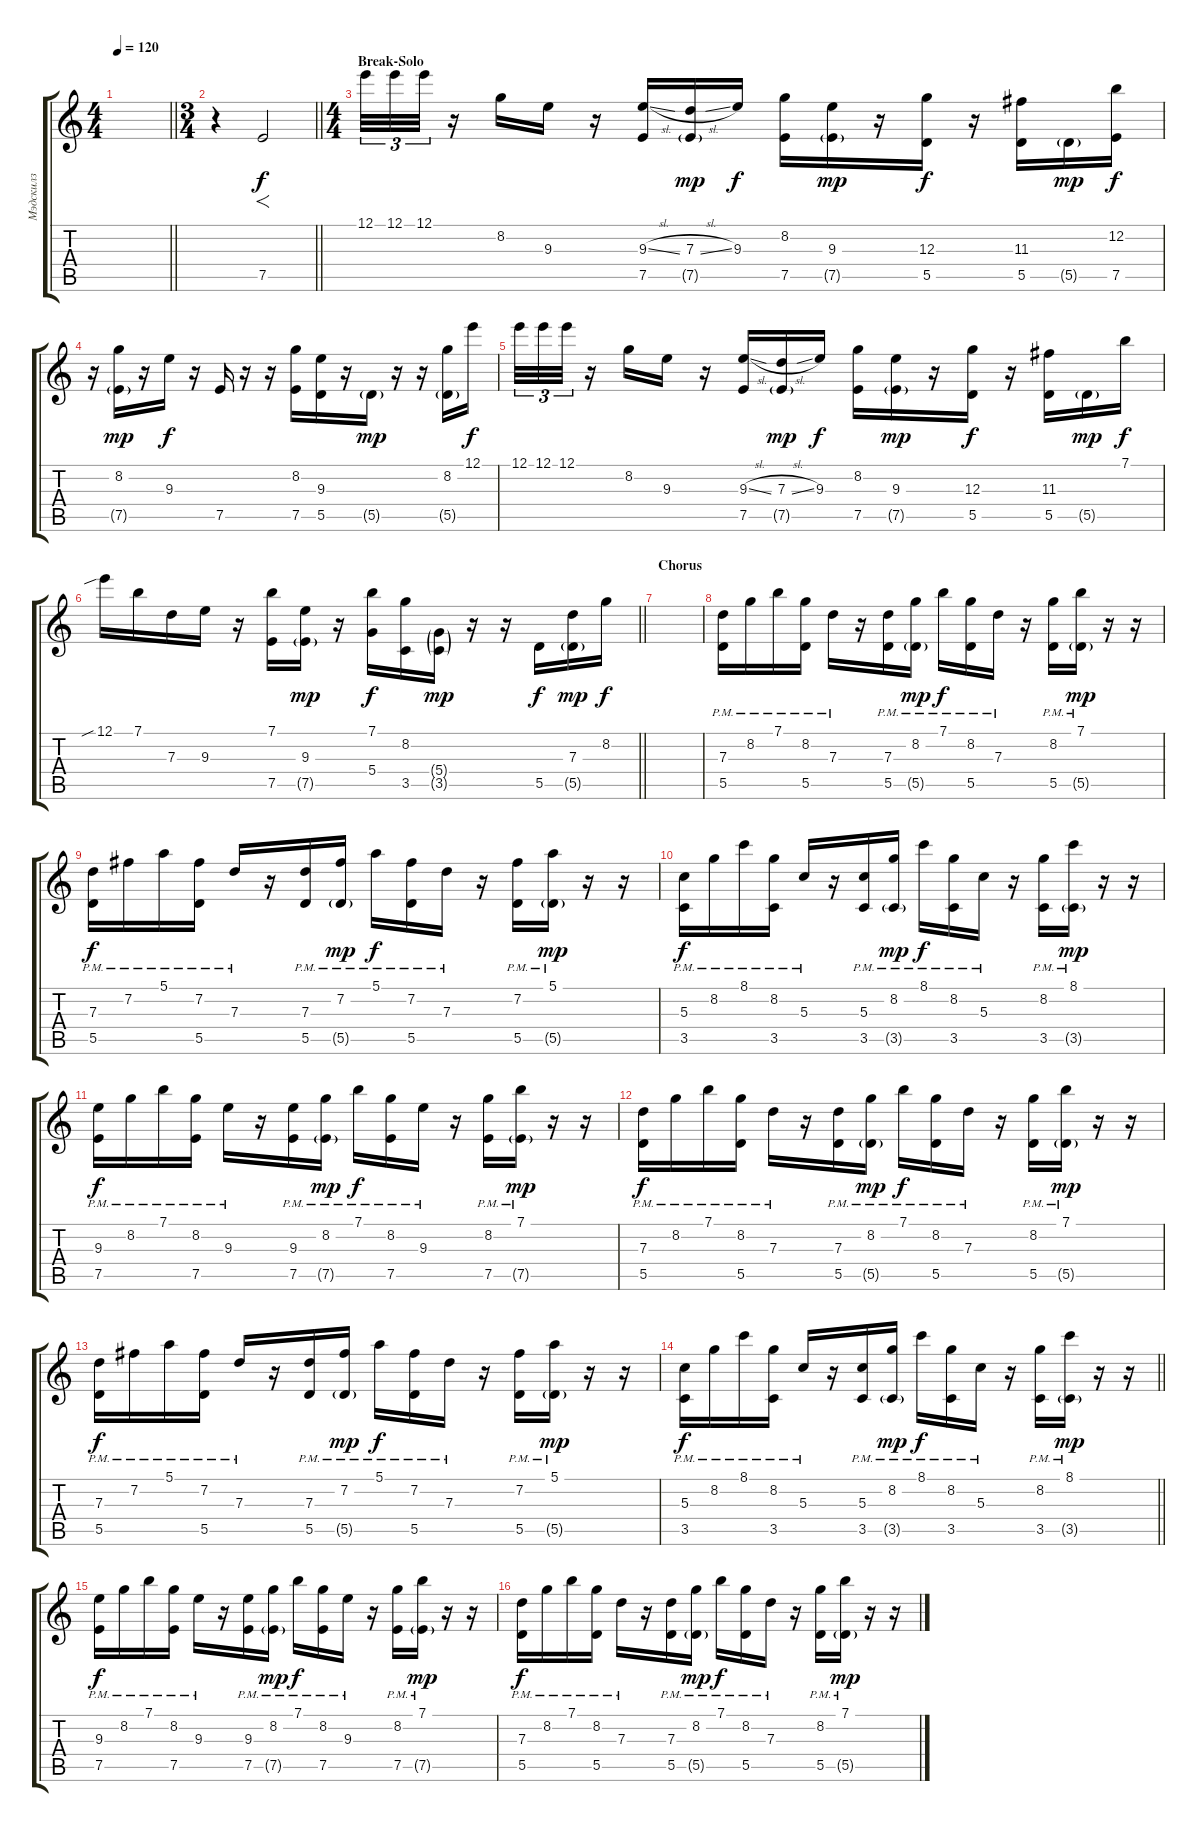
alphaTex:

\track ("Мэдскилз" "Мэдскилз") {instrument acousticguitarsteel}
\staff {score tabs}
\tuning (E4 B3 G3 D3 A2 E2) {hide}
\ts (4 4)
\tempo 120
\clef g2
\barLineRight lightlight
\ks c
|
\ts (3 4)
\barLineRight lightlight
r.4 7.5.2{f dy f instrument seashore} |
\ts (4 4)
\section ("" "Break-Solo")
12.1.32{tu (3 2) volume 13 instrument percussiveorgan} 12.1.32{tu (3 2)} 12.1.32{tu (3 2)} r.16 8.2.16 9.3.16 r.16 (9.3{sl} 7.5).16 (7.3{sl} 7.5{g}).16{dy mp} 9.3.16{dy f} (8.2 7.5).16 (9.3 7.5{g}).16{dy mp} r.16 (12.3 5.5).16{dy f} r.16 (11.3 5.5).16 5.5{g}.16{dy mp} (12.2 7.5).16{dy f} |
r.16 (8.2 7.5{g}).16{dy mp} r.16 9.3.16{dy f} r.16 7.5.16 r.16 r.16 (8.2 7.5).16 (9.3 5.5).16 r.16 5.5{g}.16{dy mp} r.16 r.16 (8.2 5.5{g}).16 12.1.16{dy f} |
12.1.32{tu (3 2)} 12.1.32{tu (3 2)} 12.1.32{tu (3 2)} r.16 8.2.16 9.3.16 r.16 (9.3{sl} 7.5).16 (7.3{sl} 7.5{g}).16{dy mp} 9.3.16{dy f} (8.2 7.5).16 (9.3 7.5{g}).16{dy mp} r.16 (12.3 5.5).16{dy f} r.16 (11.3 5.5).16 5.5{g}.16{dy mp} 7.1.16{dy f} |
\barLineRight lightlight
12.1{sib}.16{volume 0} 7.1.16 7.3.16 9.3.16 r.16 (7.1 7.5).16 (9.3 7.5{g}).16{dy mp} r.16 (7.1 5.4).16{dy f} (8.2 3.5).16 (5.4{g} 3.5{g}).16{dy mp} r.16 r.16 5.5.16{dy f} (7.3 5.5{g}).16{dy mp} 8.2.16{dy f} |
\section ("" "Chorus")
|
(7.3{pm} 5.5).16{volume 14 instrument electricguitarmuted} 8.2{pm}.16 7.1{pm}.16 (8.2{pm} 5.5).16 7.3{pm}.16 r.16 (7.3{pm} 5.5).16 (8.2{pm} 5.5{g}).16{dy mp} 7.1{pm}.16{dy f} (8.2{pm} 5.5).16 7.3{pm}.16 r.16 (8.2{pm} 5.5).16 (7.1{pm} 5.5{g}).16{dy mp} r.16 r.16 |
(7.3{pm} 5.5).16{dy f} 7.2{pm}.16 5.1{pm}.16 (7.2{pm} 5.5).16 7.3{pm}.16 r.16 (7.3{pm} 5.5).16 (7.2{pm} 5.5{g}).16{dy mp} 5.1{pm}.16{dy f} (7.2{pm} 5.5).16 7.3{pm}.16 r.16 (7.2{pm} 5.5).16 (5.1{pm} 5.5{g}).16{dy mp} r.16 r.16 |
(5.3{pm} 3.5).16{dy f} 8.2{pm}.16 8.1{pm}.16 (8.2{pm} 3.5).16 5.3{pm}.16 r.16 (5.3{pm} 3.5).16 (8.2{pm} 3.5{g}).16{dy mp} 8.1{pm}.16{dy f} (8.2{pm} 3.5).16 5.3{pm}.16 r.16 (8.2{pm} 3.5).16 (8.1{pm} 3.5{g}).16{dy mp} r.16 r.16 |
(9.3{pm} 7.5).16{dy f} 8.2{pm}.16 7.1{pm}.16 (8.2{pm} 7.5).16 9.3{pm}.16 r.16 (9.3{pm} 7.5).16 (8.2{pm} 7.5{g}).16{dy mp} 7.1{pm}.16{dy f} (8.2{pm} 7.5).16 9.3{pm}.16 r.16 (8.2{pm} 7.5).16 (7.1{pm} 7.5{g}).16{dy mp} r.16 r.16 |
(7.3{pm} 5.5).16{dy f} 8.2{pm}.16 7.1{pm}.16 (8.2{pm} 5.5).16 7.3{pm}.16 r.16 (7.3{pm} 5.5).16 (8.2{pm} 5.5{g}).16{dy mp} 7.1{pm}.16{dy f} (8.2{pm} 5.5).16 7.3{pm}.16 r.16 (8.2{pm} 5.5).16 (7.1{pm} 5.5{g}).16{dy mp} r.16 r.16 |
(7.3{pm} 5.5).16{dy f} 7.2{pm}.16 5.1{pm}.16 (7.2{pm} 5.5).16 7.3{pm}.16 r.16 (7.3{pm} 5.5).16 (7.2{pm} 5.5{g}).16{dy mp} 5.1{pm}.16{dy f} (7.2{pm} 5.5).16 7.3{pm}.16 r.16 (7.2{pm} 5.5).16 (5.1{pm} 5.5{g}).16{dy mp} r.16 r.16 |
\barLineRight lightlight
(5.3{pm} 3.5).16{dy f} 8.2{pm}.16 8.1{pm}.16 (8.2{pm} 3.5).16 5.3{pm}.16 r.16 (5.3{pm} 3.5).16 (8.2{pm} 3.5{g}).16{dy mp} 8.1{pm}.16{dy f} (8.2{pm} 3.5).16 5.3{pm}.16 r.16 (8.2{pm} 3.5).16 (8.1{pm} 3.5{g}).16{dy mp} r.16 r.16 |
(9.3{pm} 7.5).16{dy f} 8.2{pm}.16 7.1{pm}.16 (8.2{pm} 7.5).16 9.3{pm}.16 r.16 (9.3{pm} 7.5).16 (8.2{pm} 7.5{g}).16{dy mp} 7.1{pm}.16{dy f} (8.2{pm} 7.5).16 9.3{pm}.16 r.16 (8.2{pm} 7.5).16 (7.1{pm} 7.5{g}).16{dy mp} r.16 r.16 |
(7.3{pm} 5.5).16{dy f} 8.2{pm}.16 7.1{pm}.16 (8.2{pm} 5.5).16 7.3{pm}.16 r.16 (7.3{pm} 5.5).16 (8.2{pm} 5.5{g}).16{dy mp} 7.1{pm}.16{dy f} (8.2{pm} 5.5).16 7.3{pm}.16 r.16 (8.2{pm} 5.5).16 (7.1{pm} 5.5{g}).16{dy mp} r.16 r.16
